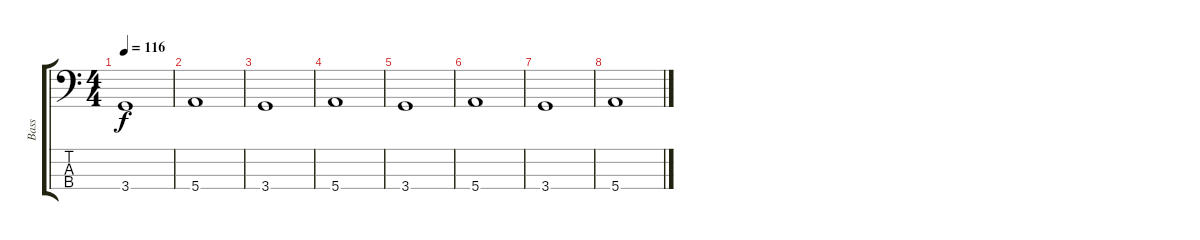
\track ("Bass" "Bass") {instrument electricbassfinger}
\staff {score tabs}
\tuning (G2 D2 A1 E1) {hide}
\ts (4 4)
\tempo 116
\clef f4
\ks c
3.4.1{dy f} |
5.4.1 |
3.4.1 |
5.4.1 |
3.4.1{volume 11} |
5.4.1 |
3.4.1 |
5.4.1
